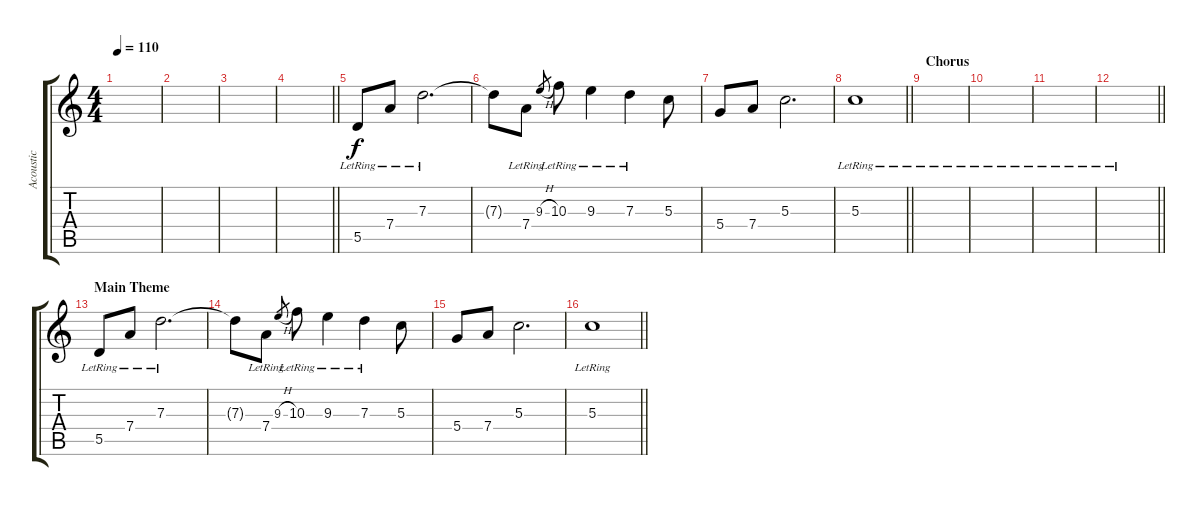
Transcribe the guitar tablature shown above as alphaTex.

\track ("Acoustic" "Acoustic") {instrument acousticguitarsteel}
\staff {score tabs}
\tuning (E4 B3 G3 D3 A2 E2) {hide}
\ts (4 4)
\section ("" "")
\tempo 110
\clef g2
\ks c
|
|
|
\barLineRight lightlight
|
\section ("" "")
5.5{lr}.8 7.4{lr}.8 7.3{lr}.2{d} |
7.3{t}.8 7.4{lr}.8 9.3{h}.8{gr} 10.3{lr}.8 9.3{lr}.4 7.3{lr}.4 5.3.8 |
5.4.8 7.4.8 5.3.2{d} |
\barLineRight lightlight
5.3{lr}.1 |
\section ("" "Chorus")
|
|
|
\barLineRight lightlight
|
\section ("" "Main Theme")
5.5{lr}.8 7.4{lr}.8 7.3{lr}.2{d} |
7.3{t}.8 7.4{lr}.8 9.3{h}.8{gr} 10.3{lr}.8 9.3{lr}.4 7.3{lr}.4 5.3.8 |
5.4.8 7.4.8 5.3.2{d} |
\barLineRight lightlight
5.3{lr}.1
